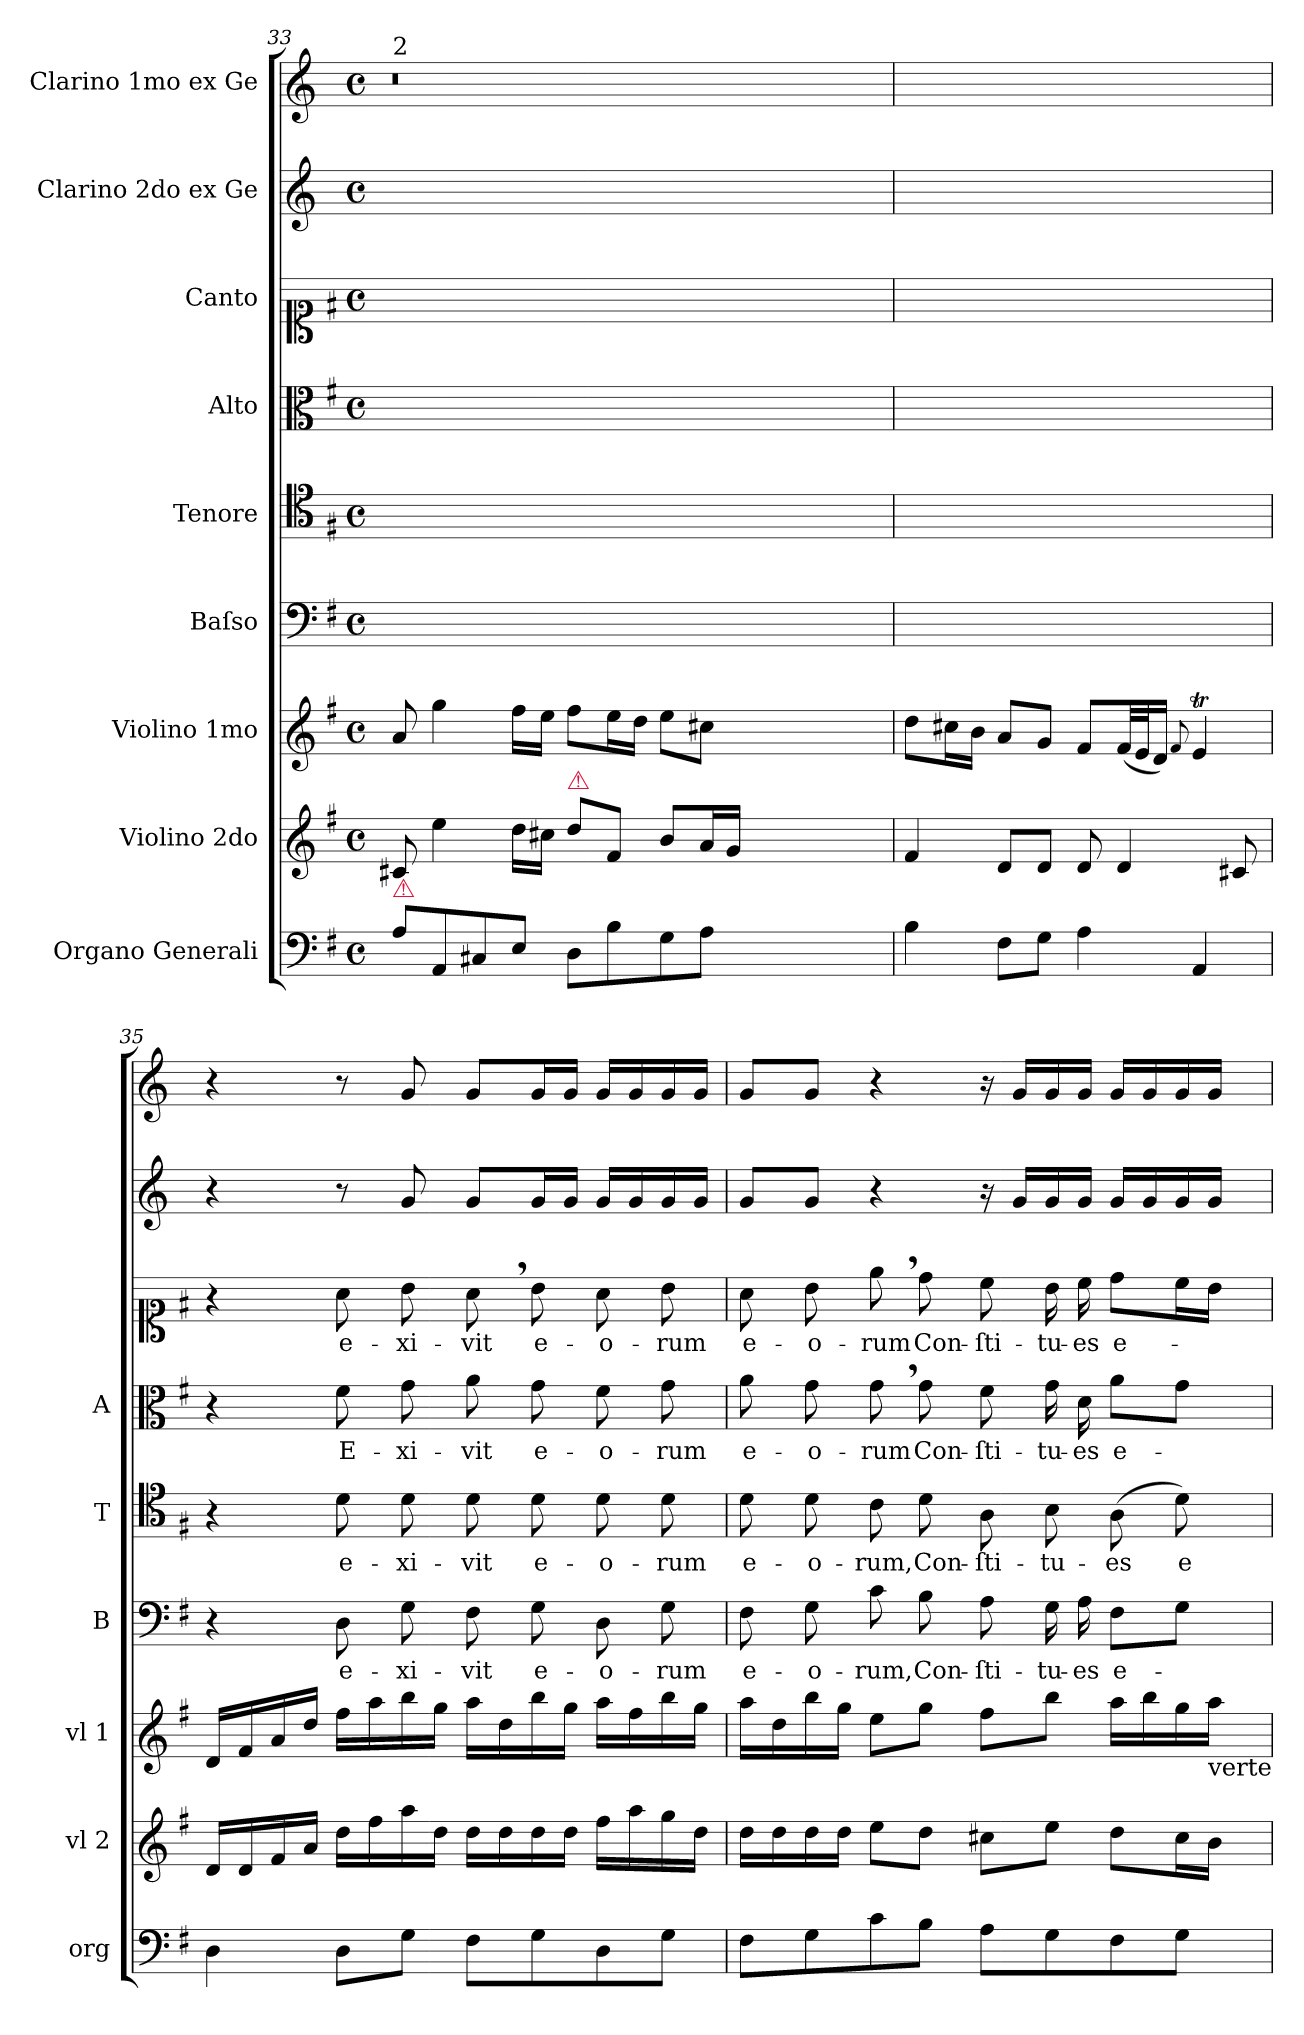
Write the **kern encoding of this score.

**kern	**kern	**kern	**kern	**text	**kern	**text	**kern	**text	**kern	**text	**kern	**kern
*part9	*part8	*part7	*part6	*part6	*part5	*part5	*part4	*part4	*part3	*part3	*part2	*part1
*staff9	*staff8	*staff7	*staff6	*staff6	*staff5	*staff5	*staff4	*staff4	*staff3	*staff3	*staff2	*staff1
*I"Organo Generali	*I"Violino 2do	*I"Violino 1mo	*I"Baſso	*	*I"Tenore	*	*I"Alto	*	*I"Canto	*	*I"Clarino 2do ex Ge	*I"Clarino 1mo ex Ge
*I'org	*I'vl 2	*I'vl 1	*I'B	*	*I'T	*	*I'A	*	*	*	*	*
*clefF4	*clefG2	*clefG2	*clefF4	*	*clefC4	*	*clefC3	*	*clefC1	*	*clefG2	*clefG2
*	*	*	*	*	*	*	*	*	*	*	*ITrd3c5	*ITrd3c5
*k[f#]	*k[f#]	*k[f#]	*k[f#]	*	*k[f#]	*	*k[f#]	*	*k[f#]	*	*k[f#]	*k[f#]
*M4/4	*M4/4	*M4/4	*M4/4	*	*M4/4	*	*M4/4	*	*M4/4	*	*M4/4	*M4/4
*met(c)	*met(c)	*met(c)	*met(c)	*	*met(c)	*	*met(c)	*	*met(c)	*	*met(c)	*met(c)
=33	=33	=33	=33	=33	=33	=33	=33	=33	=33	=33	=33	=33
!	!	!	!	!	!	!	!	!	!	!	!	!LO:TX:a:t=2
!LO:TX:a:color=crimson:t=⚠	!	!	!	!	!	!	!	!	!	!	!	!
8A\L	8c#X/	8a/	0ryy	.	0ryy	.	0ryy	.	0ryy	.	0ryy	0r
8AA/	4ee\	4gg\	.	.	.	.	.	.	.	.	.	.
8C#X/	.	.	.	.	.	.	.	.	.	.	.	.
8E/J	16dd\LL	16ff#\LL	.	.	.	.	.	.	.	.	.	.
.	16cc#X\JJ	16ee\JJ	.	.	.	.	.	.	.	.	.	.
!	!LO:TX:a:color=crimson:t=⚠	!	!	!	!	!	!	!	!	!	!	!
8D\L	8dd\L	8ff#\L	.	.	.	.	.	.	.	.	.	.
8B\	8f#/J	16ee\L	.	.	.	.	.	.	.	.	.	.
.	.	16dd\JJ	.	.	.	.	.	.	.	.	.	.
8G\	8b/L	8ee\L	.	.	.	.	.	.	.	.	.	.
8A\J	16a/L	8cc#X\J	.	.	.	.	.	.	.	.	.	.
.	16g/JJ	.	.	.	.	.	.	.	.	.	.	.
1ryy	1ryy	1ryy	.	.	.	.	.	.	.	.	.	.
=34	=34	=34	=34	=34	=34	=34	=34	=34	=34	=34	=34	=34
4B\	4f#/	8dd\L	1ryy	.	1ryy	.	1ryy	.	1ryy	.	1ryy	1ryy
.	.	16cc#X\L	.	.	.	.	.	.	.	.	.	.
.	.	16b\JJ	.	.	.	.	.	.	.	.	.	.
8F#\L	8d/L	8a/L	.	.	.	.	.	.	.	.	.	.
8G\J	8d/J	8g/J	.	.	.	.	.	.	.	.	.	.
4A\	8d/	8f#/L	.	.	.	.	.	.	.	.	.	.
.	4d/	(32f#/LL	.	.	.	.	.	.	.	.	.	.
.	.	32e/J	.	.	.	.	.	.	.	.	.	.
.	.	16d/JJ)	.	.	.	.	.	.	.	.	.	.
.	.	8qqf#/	.	.	.	.	.	.	.	.	.	.
4AA/	.	4eT/	.	.	.	.	.	.	.	.	.	.
.	8c#X/	.	.	.	.	.	.	.	.	.	.	.
=35	=35	=35	=35	=35	=35	=35	=35	=35	=35	=35	=35	=35
4D\	16d/LL	16d/LL	4r	.	4r	.	4r	.	4r	.	4r	4r
.	16d/	16f#/	.	.	.	.	.	.	.	.	.	.
.	16f#/	16a/	.	.	.	.	.	.	.	.	.	.
.	16a/JJ	16dd/JJ	.	.	.	.	.	.	.	.	.	.
8D\L	16dd\LL	16ff#\LL	8D\	e-	8d\	e-	8f#\	E-	8a\	e-	8r	8r
.	16ff#\	16aa\	.	.	.	.	.	.	.	.	.	.
8G\J	16aa\	16bb\	8G\	-xi-	8d\	-xi-	8g\	-xi-	8b\	-xi-	8d/	8d/
.	16dd\JJ	16gg\JJ	.	.	.	.	.	.	.	.	.	.
8F#\L	16dd\LL	16aa\LL	8F#\	-vit	8d\	-vit	8a\	-vit	8a,\	-vit	8d/L	8d/L
.	16dd\	16dd\	.	.	.	.	.	.	.	.	.	.
8G\	16dd\	16bb\	8G\	e-	8d\	e-	8g\	e-	8b\	e-	16d/L	16d/L
.	16dd\JJ	16gg\JJ	.	.	.	.	.	.	.	.	16d/JJ	16d/JJ
8D\	16ff#\LL	16aa\LL	8D\	-o-	8d\	-o-	8f#\	-o-	8a\	-o-	16d/LL	16d/LL
.	16aa\	16ff#\	.	.	.	.	.	.	.	.	16d/	16d/
8G\J	16gg\	16bb\	8G\	-rum	8d\	-rum	8g\	-rum	8b\	-rum	16d/	16d/
.	16dd\JJ	16gg\JJ	.	.	.	.	.	.	.	.	16d/JJ	16d/JJ
=36	=36	=36	=36	=36	=36	=36	=36	=36	=36	=36	=36	=36
8F#\L	16dd\LL	16aa\LL	8F#\	e-	8d\	e-	8a\	e-	8a\	e-	8d/L	8d/L
.	16dd\	16dd\	.	.	.	.	.	.	.	.	.	.
8G\	16dd\	16bb\	8G\	-o-	8d\	-o-	8g\	-o-	8b\	-o-	8d/J	8d/J
.	16dd\JJ	16gg\JJ	.	.	.	.	.	.	.	.	.	.
8c\	8ee\L	8ee\L	8c\	-rum,	8c\	-rum,	8g,\	-rum	8ee,\	-rum	4r	4r
8B\J	8dd\J	8gg\J	8B\	Con-	8d\	Con-	8g\	Con-	8dd\	Con-	.	.
8A\L	8cc#X\L	8ff#\L	8A\	-ſti-	8A\	-ſti-	8f#\	-ſti-	8cc\	-ſti-	16r	16r
.	.	.	.	.	.	.	.	.	.	.	16d/LL	16d/LL
8G\	8ee\J	8bb\J	16G\	-tu-	8B\	-tu-	16g\	-tu-	16b\	-tu-	16d/	16d/
.	.	.	16A\	-es	.	.	16d\	-es	16cc\	-es	16d/JJ	16d/JJ
8F#\	8dd\L	16aa\LL	8F#\L	e-	(8A\	-es	8a\L	e-	8dd\L	e-	16d/LL	16d/LL
.	.	16bb\	.	.	.	.	.	.	.	.	16d/	16d/
8G\J	16cc#\L	16gg\	8G\J	.	8d\)	e-	8g\J	.	16cc\L	.	16d/	16d/
!	!	!LO:TX:b:t=verte	!	!	!	!	!	!	!	!	!	!
.	16b\JJ	16aa\JJ	.	.	.	.	.	.	16b\JJ	.	16d/JJ	16d/JJ
=	=	=	=	=	=	=	=	=	=	=	=	=
*-	*-	*-	*-	*-	*-	*-	*-	*-	*-	*-	*-	*-
